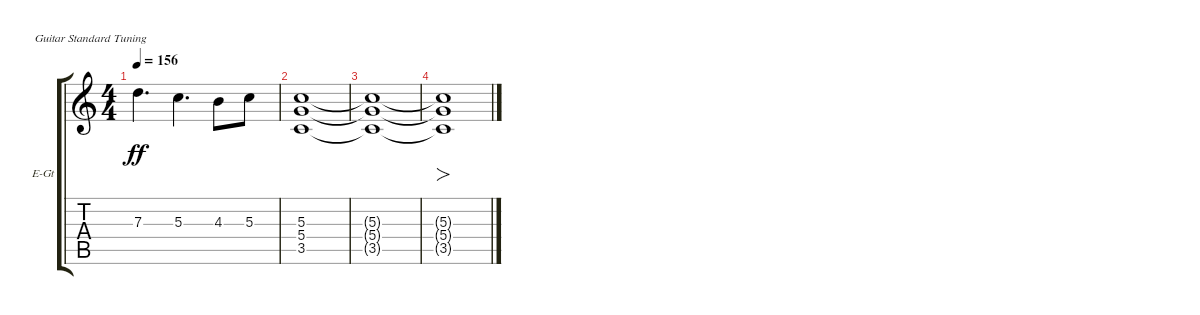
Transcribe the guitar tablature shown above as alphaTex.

\defaultSystemsLayout 4
\bracketExtendMode groupsimilarinstruments
\firstSystemTrackNameOrientation horizontal
\otherSystemsTrackNameOrientation horizontal
\track ("Electric Guitar" "E-Gt") {instrument distortionguitar}
\staff {score tabs}
\tuning (E4 B3 G3 D3 A2 E2)
\ts (4 4)
\tempo 156
\clef g2
\ks c
7.3.4{d dy ff} 5.3.4{d} 4.3.8 5.3.8 |
(3.5 5.4 5.3).1 |
(3.5{t} 5.4{t} 5.3{t}).1 |
(3.5{t} 5.4{t} 5.3{t}).1{fo}
